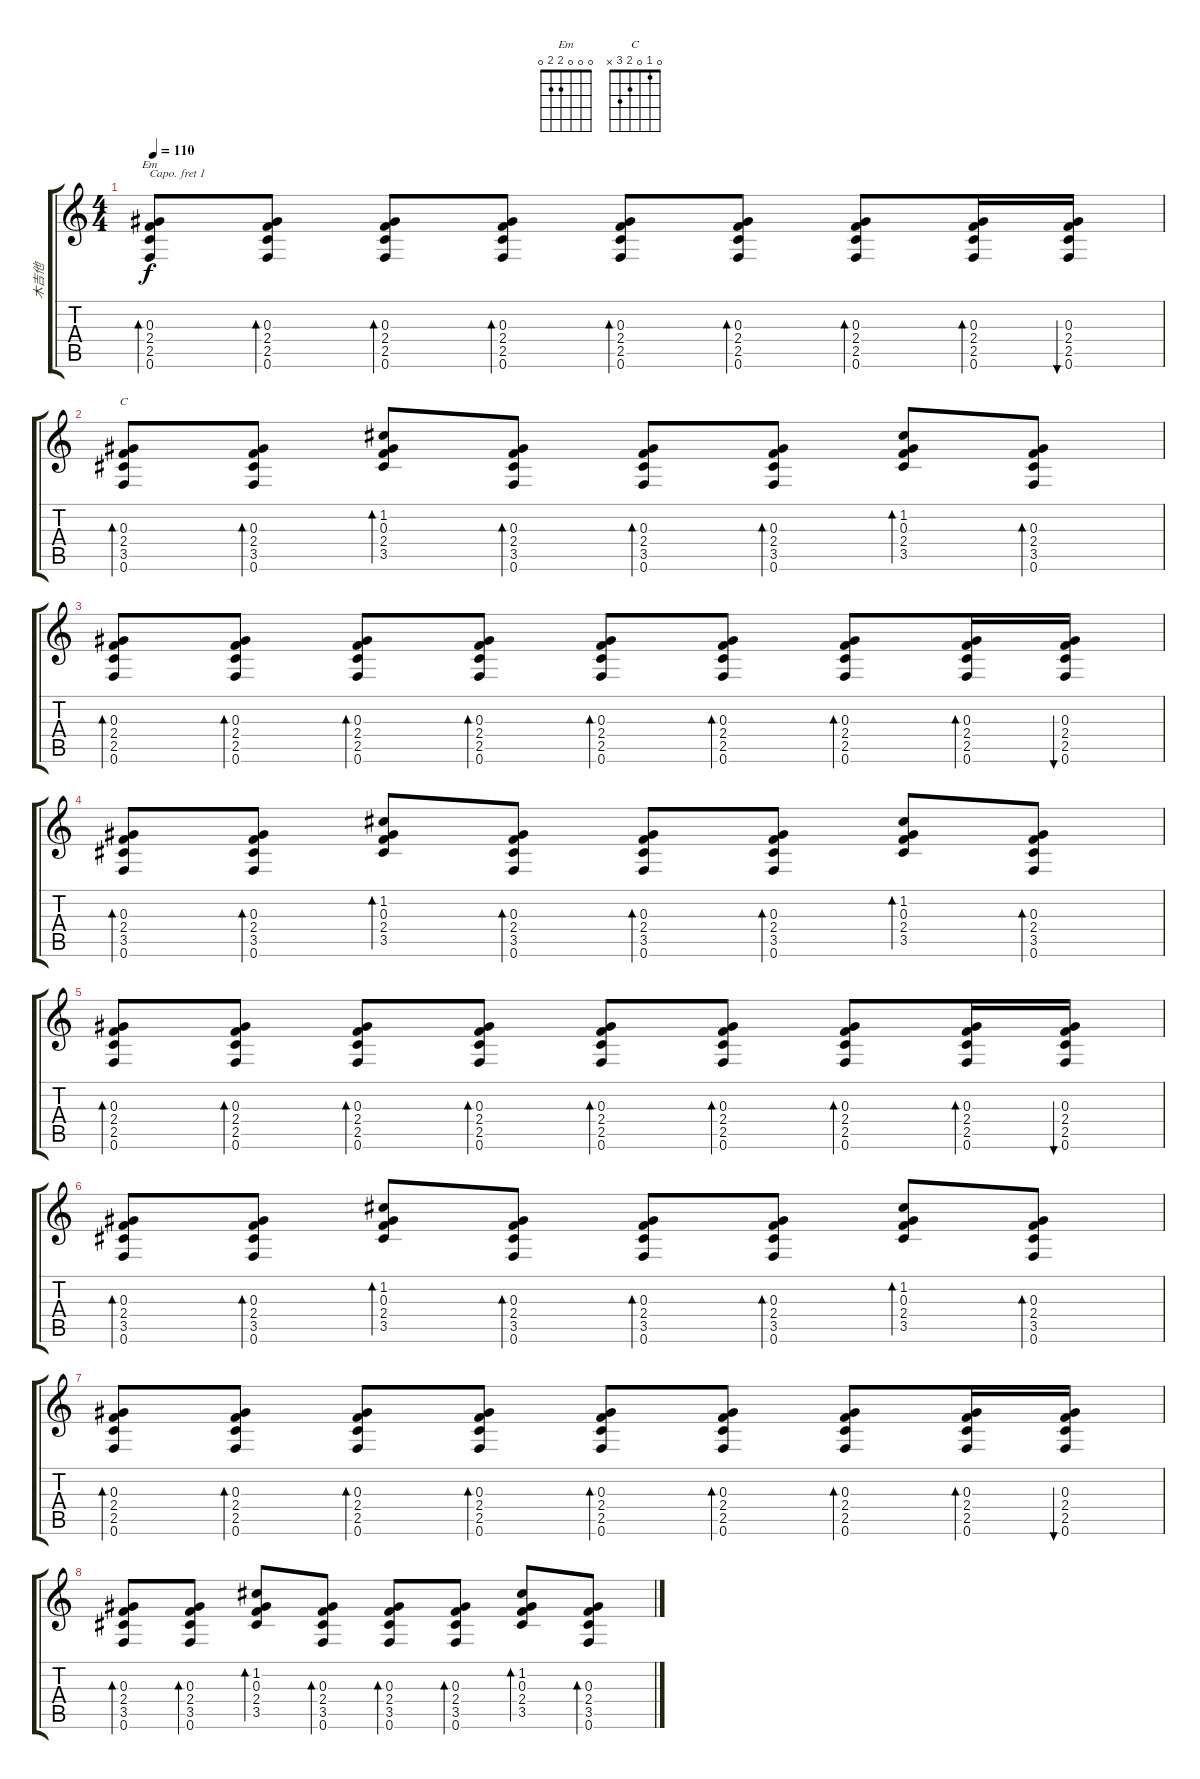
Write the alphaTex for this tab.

\track ("木吉他" "木吉他") {instrument acousticguitarsteel}
\staff {score tabs}
\capo 1
\tuning (E4 B3 G3 D3 A2 E2) {hide}
\chord ("Em" 0 0 0 2 2 0)
\chord ("C" 0 1 0 2 3 x)
\ts (4 4)
\tempo 110
\clef g2
\ks c
(0.3 2.4 2.5 0.6).8{bd 30 ch "Em" dy f} (0.3 2.4 2.5 0.6).8{bd 30} (0.3 2.4 2.5 0.6).8{bd 30} (0.3 2.4 2.5 0.6).8{bd 30} (0.3 2.4 2.5 0.6).8{bd 30} (0.3 2.4 2.5 0.6).8{bd 30} (0.3 2.4 2.5 0.6).8{bd 30} (0.3 2.4 2.5 0.6).16{bd 30} (0.3 2.4 2.5 0.6).16{bu 30} |
(0.3 2.4 3.5 0.6).8{bd 30 ch "C"} (0.3 2.4 3.5 0.6).8{bd 30} (1.2 0.3 2.4 3.5).8{bd 30} (0.3 2.4 3.5 0.6).8{bd 30} (0.3 2.4 3.5 0.6).8{bd 30} (0.3 2.4 3.5 0.6).8{bd 30} (1.2 0.3 2.4 3.5).8{bd 30} (0.3 2.4 3.5 0.6).8{bd 30} |
(0.3 2.4 2.5 0.6).8{bd 30} (0.3 2.4 2.5 0.6).8{bd 30} (0.3 2.4 2.5 0.6).8{bd 30} (0.3 2.4 2.5 0.6).8{bd 30} (0.3 2.4 2.5 0.6).8{bd 30} (0.3 2.4 2.5 0.6).8{bd 30} (0.3 2.4 2.5 0.6).8{bd 30} (0.3 2.4 2.5 0.6).16{bd 30} (0.3 2.4 2.5 0.6).16{bu 30} |
(0.3 2.4 3.5 0.6).8{bd 30} (0.3 2.4 3.5 0.6).8{bd 30} (1.2 0.3 2.4 3.5).8{bd 30} (0.3 2.4 3.5 0.6).8{bd 30} (0.3 2.4 3.5 0.6).8{bd 30} (0.3 2.4 3.5 0.6).8{bd 30} (1.2 0.3 2.4 3.5).8{bd 30} (0.3 2.4 3.5 0.6).8{bd 30} |
(0.3 2.4 2.5 0.6).8{bd 30} (0.3 2.4 2.5 0.6).8{bd 30} (0.3 2.4 2.5 0.6).8{bd 30} (0.3 2.4 2.5 0.6).8{bd 30} (0.3 2.4 2.5 0.6).8{bd 30} (0.3 2.4 2.5 0.6).8{bd 30} (0.3 2.4 2.5 0.6).8{bd 30} (0.3 2.4 2.5 0.6).16{bd 30} (0.3 2.4 2.5 0.6).16{bu 30} |
(0.3 2.4 3.5 0.6).8{bd 30} (0.3 2.4 3.5 0.6).8{bd 30} (1.2 0.3 2.4 3.5).8{bd 30} (0.3 2.4 3.5 0.6).8{bd 30} (0.3 2.4 3.5 0.6).8{bd 30} (0.3 2.4 3.5 0.6).8{bd 30} (1.2 0.3 2.4 3.5).8{bd 30} (0.3 2.4 3.5 0.6).8{bd 30} |
(0.3 2.4 2.5 0.6).8{bd 30} (0.3 2.4 2.5 0.6).8{bd 30} (0.3 2.4 2.5 0.6).8{bd 30} (0.3 2.4 2.5 0.6).8{bd 30} (0.3 2.4 2.5 0.6).8{bd 30} (0.3 2.4 2.5 0.6).8{bd 30} (0.3 2.4 2.5 0.6).8{bd 30} (0.3 2.4 2.5 0.6).16{bd 30} (0.3 2.4 2.5 0.6).16{bu 30} |
(0.3 2.4 3.5 0.6).8{bd 30} (0.3 2.4 3.5 0.6).8{bd 30} (1.2 0.3 2.4 3.5).8{bd 30} (0.3 2.4 3.5 0.6).8{bd 30} (0.3 2.4 3.5 0.6).8{bd 30} (0.3 2.4 3.5 0.6).8{bd 30} (1.2 0.3 2.4 3.5).8{bd 30} (0.3 2.4 3.5 0.6).8{bd 30}
